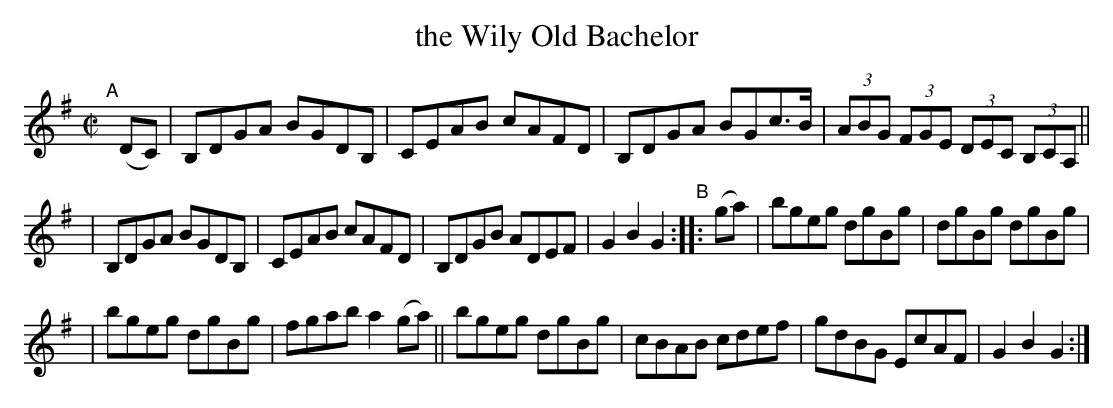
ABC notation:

X:1
T: the Wily Old Bachelor
M: C|
L: 1/8
K: G
"^A"[|] (DC) | B,DGA BGDB, | CEAB cAFD | B,DGA BGc>B | (3ABG (3FGE (3DEC (3B,CA, ||
| B,DGA BGDB, | CEAB cAFD | B,DGB ADEF | G2 B2 G2 "^B":: (ga) | bgeg dgBg | dgBg dgBg |
| bgeg dgBg | fgab a2 (ga) || bgeg dgBg | cBAB cdef | gdBG EcAF | G2 B2 G2 :|
